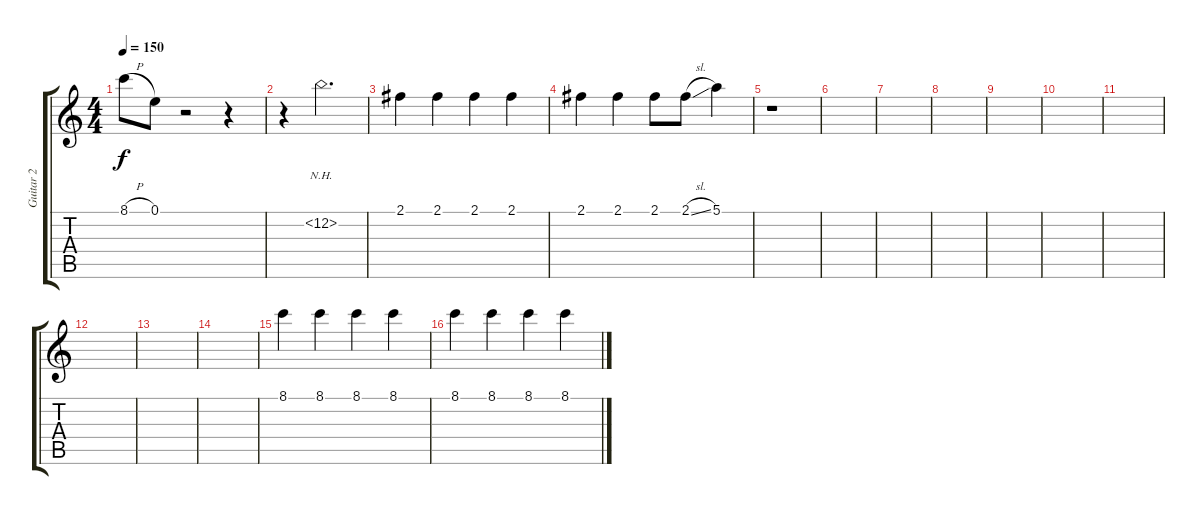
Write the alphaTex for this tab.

\track ("Guitar 2" "Guitar 2") {instrument electricguitarclean}
\staff {score tabs}
\tuning (E4 B3 G3 D3 A2 E2) {hide}
\ts (4 4)
\tempo 150
\clef g2
\ks c
8.1{h}.8{dy f} 0.1.8 r.2 r.4 |
r.4 12.2{nh}.2{d} |
2.1.4 2.1.4 2.1.4 2.1.4 |
2.1.4 2.1.4 2.1.8 2.1{sl}.8 5.1.4 |
r.1 |
|
|
|
|
|
|
|
|
|
8.1.4 8.1.4 8.1.4 8.1.4 |
8.1.4 8.1.4 8.1.4 8.1.4
